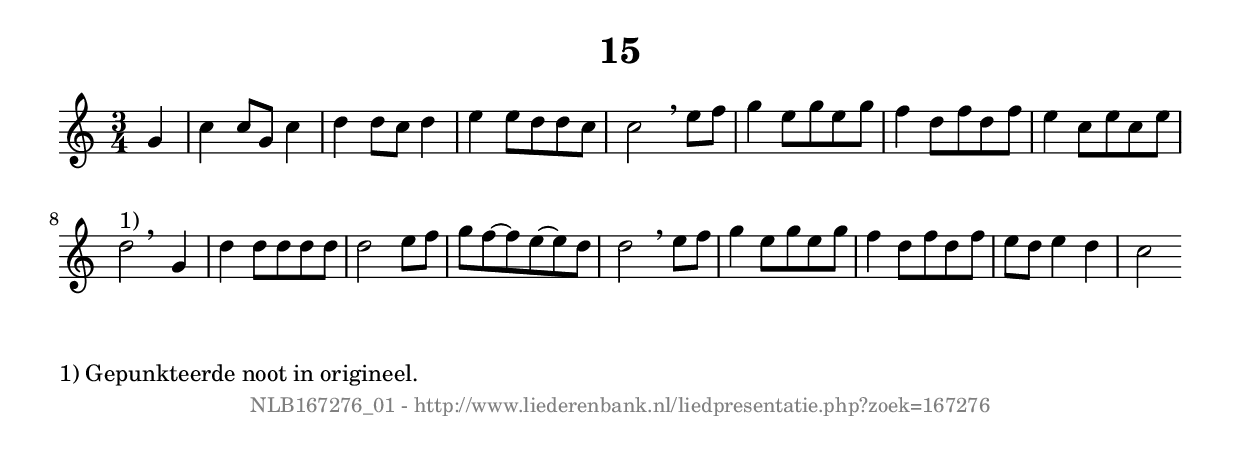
%
% produced by wce2krn 1.64 (7 June 2014)
%
\version"2.16"
#(append! paper-alist '(("long" . (cons (* 210 mm) (* 2000 mm)))))
#(set-default-paper-size "long")
sb = {\breathe}
mBreak = {\breathe }
bBreak = {\breathe }
x = {\once\override NoteHead #'style = #'cross }
gl=\glissando
itime={\override Staff.TimeSignature #'stencil = ##f }
ficta = {\once\set suggestAccidentals = ##t}
fine = {\once\override Score.RehearsalMark #'self-alignment-X = #1 \mark \markup {\italic{Fine}}}
dc = {\once\override Score.RehearsalMark #'self-alignment-X = #1 \mark \markup {\italic{D.C.}}}
dcf = {\once\override Score.RehearsalMark #'self-alignment-X = #1 \mark \markup {\italic{D.C. al Fine}}}
dcc = {\once\override Score.RehearsalMark #'self-alignment-X = #1 \mark \markup {\italic{D.C. al Coda}}}
ds = {\once\override Score.RehearsalMark #'self-alignment-X = #1 \mark \markup {\italic{D.S.}}}
dsf = {\once\override Score.RehearsalMark #'self-alignment-X = #1 \mark \markup {\italic{D.S. al Fine}}}
dsc = {\once\override Score.RehearsalMark #'self-alignment-X = #1 \mark \markup {\italic{D.S. al Coda}}}
pv = {\set Score.repeatCommands = #'((volta "1"))}
sv = {\set Score.repeatCommands = #'((volta "2"))}
tv = {\set Score.repeatCommands = #'((volta "3"))}
qv = {\set Score.repeatCommands = #'((volta "4"))}
xv = {\set Score.repeatCommands = #'((volta #f))}
\header{ tagline = ""
title = "15"
}
\score {{
\key c \major
\relative g'
{
\set melismaBusyProperties = #'()
\partial 32*8
\time 3/4
\tempo 4=120
\override Score.MetronomeMark #'transparent = ##t
\override Score.RehearsalMark #'break-visibility = #(vector #t #t #f)
g4 c c8 g c4 d d8 c d4 e e8 d d c c2 \sb e8 f g4 e8 g e g f4 d8 f d f e4 c8 e c e d2^"1)" \bar ":|:" \bBreak
g,4 d'4 d8 d d d d2 e8 f g f~ f e~ e d d2 \sb e8 f g4 e8 g e g f4 d8 f d f e d e4 d c2 \bar ":|"
 }}
 \midi { }
 \layout {
            indent = 0.0\cm
}
}
\markup { \wordwrap-string #" 
1) Gepunkteerde noot in origineel.
"}
\markup { \vspace #0 } \markup { \with-color #grey \fill-line { \center-column { \smaller "NLB167276_01 - http://www.liederenbank.nl/liedpresentatie.php?zoek=167276" } } }
